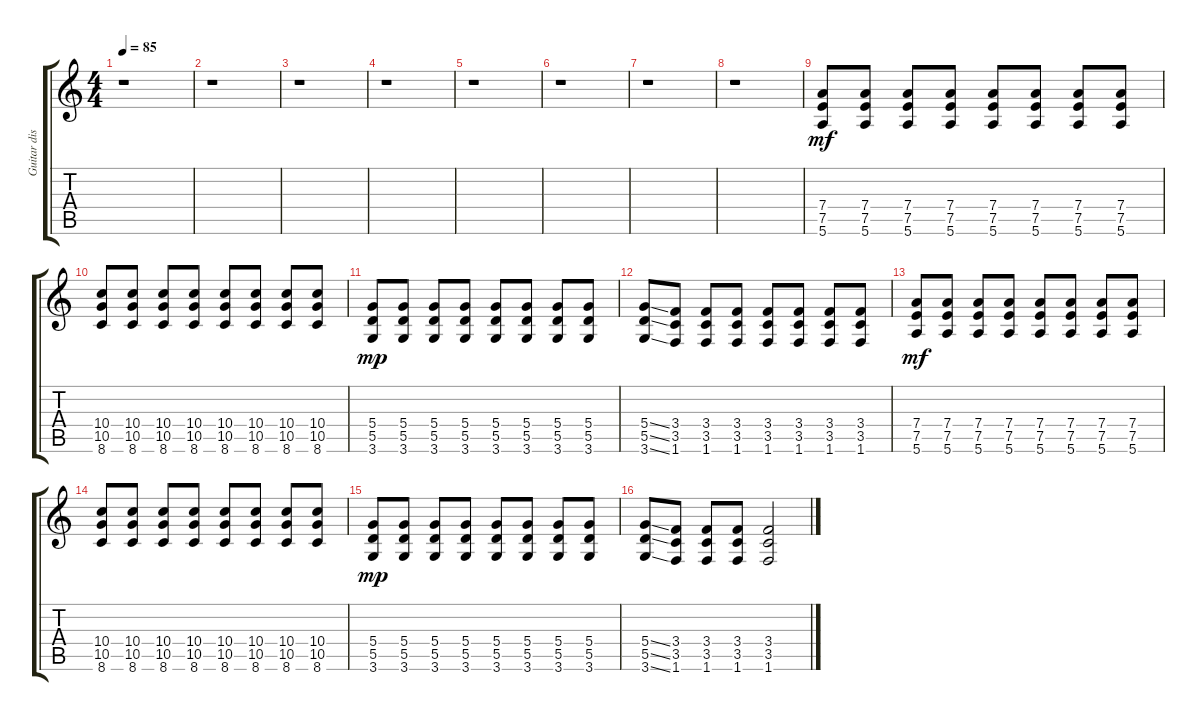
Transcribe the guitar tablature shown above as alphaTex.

\track ("Guitar disto" "Guitar dis") {instrument overdrivenguitar}
\staff {score tabs}
\tuning (E4 B3 G3 D3 A2 E2) {hide}
\ts (4 4)
\tempo 85
\clef g2
\ks c
r.1{dy mf} |
r.1 |
r.1 |
r.1 |
r.1 |
r.1 |
r.1 |
r.1 |
(7.4 7.5 5.6).8 (7.4 7.5 5.6).8 (7.4 7.5 5.6).8 (7.4 7.5 5.6).8 (7.4 7.5 5.6).8 (7.4 7.5 5.6).8 (7.4 7.5 5.6).8 (7.4 7.5 5.6).8 |
(10.4 10.5 8.6).8 (10.4 10.5 8.6).8 (10.4 10.5 8.6).8 (10.4 10.5 8.6).8 (10.4 10.5 8.6).8 (10.4 10.5 8.6).8 (10.4 10.5 8.6).8 (10.4 10.5 8.6).8 |
(5.4 5.5 3.6).8{dy mp} (5.4 5.5 3.6).8 (5.4 5.5 3.6).8 (5.4 5.5 3.6).8 (5.4 5.5 3.6).8 (5.4 5.5 3.6).8 (5.4 5.5 3.6).8 (5.4 5.5 3.6).8 |
(5.4{ss} 5.5{ss} 3.6{ss}).8 (3.4 3.5 1.6).8 (3.4 3.5 1.6).8 (3.4 3.5 1.6).8 (3.4 3.5 1.6).8 (3.4 3.5 1.6).8 (3.4 3.5 1.6).8 (3.4 3.5 1.6).8 |
(7.4 7.5 5.6).8{dy mf} (7.4 7.5 5.6).8 (7.4 7.5 5.6).8 (7.4 7.5 5.6).8 (7.4 7.5 5.6).8 (7.4 7.5 5.6).8 (7.4 7.5 5.6).8 (7.4 7.5 5.6).8 |
(10.4 10.5 8.6).8 (10.4 10.5 8.6).8 (10.4 10.5 8.6).8 (10.4 10.5 8.6).8 (10.4 10.5 8.6).8 (10.4 10.5 8.6).8 (10.4 10.5 8.6).8 (10.4 10.5 8.6).8 |
(5.4 5.5 3.6).8{dy mp} (5.4 5.5 3.6).8 (5.4 5.5 3.6).8 (5.4 5.5 3.6).8 (5.4 5.5 3.6).8 (5.4 5.5 3.6).8 (5.4 5.5 3.6).8 (5.4 5.5 3.6).8 |
(5.4{ss} 5.5{ss} 3.6{ss}).8 (3.4 3.5 1.6).8 (3.4 3.5 1.6).8 (3.4 3.5 1.6).8 (3.4 3.5 1.6).2
